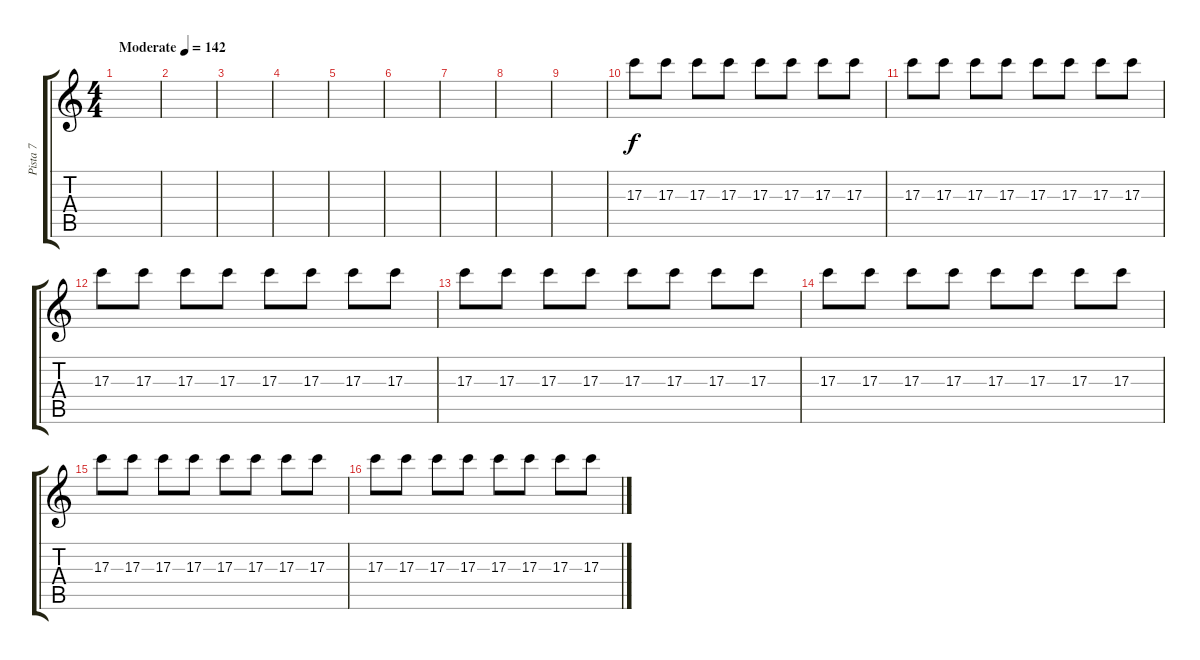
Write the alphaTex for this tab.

\track ("Pista 7" "Pista 7") {instrument overdrivenguitar}
\staff {score tabs}
\tuning (E4 B3 G3 D3 A2 E2) {hide}
\ts (4 4)
\tempo (142 "Moderate")
\clef g2
\ks c
|
|
|
|
|
|
|
|
|
17.3.8 17.3.8 17.3.8 17.3.8 17.3.8 17.3.8 17.3.8 17.3.8 |
17.3.8 17.3.8 17.3.8 17.3.8 17.3.8 17.3.8 17.3.8 17.3.8 |
17.3.8 17.3.8 17.3.8 17.3.8 17.3.8 17.3.8 17.3.8 17.3.8 |
17.3.8 17.3.8 17.3.8 17.3.8 17.3.8 17.3.8 17.3.8 17.3.8 |
17.3.8 17.3.8 17.3.8 17.3.8 17.3.8 17.3.8 17.3.8 17.3.8 |
17.3.8 17.3.8 17.3.8 17.3.8 17.3.8 17.3.8 17.3.8 17.3.8 |
17.3.8 17.3.8 17.3.8 17.3.8 17.3.8 17.3.8 17.3.8 17.3.8
